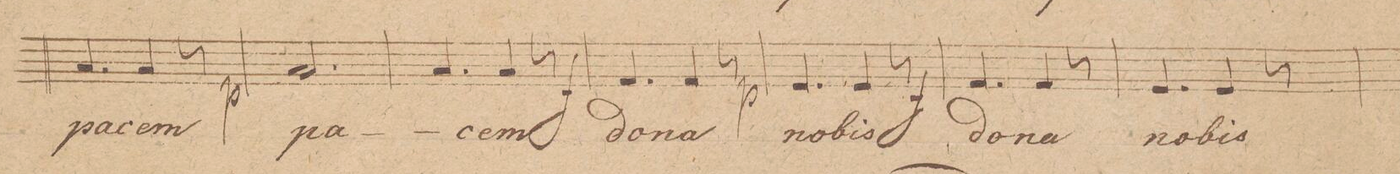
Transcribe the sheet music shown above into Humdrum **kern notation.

**kern	**text	**dynam
*I"Baſso 2do	*	*
*clefF4	*	*
*k[]	*	*
*M6/8	*	*
4.C/	pa-	.
4C/	-cem	.
8r	.	.
=73	=73	=73
2.C/	pa-	p
=74	=74	=74
4.C/	.	.
4C/	-cem	.
8r	.	.
=75	=75	=75
4.AA/	do-	f
4AA/	-na	.
8r	.	.
=76	=76	=76
4.GG/	no-	p
4GG/	-bis	.
8r	.	.
=77	=77	=77
4.AA/	do-	f
4AA/	-na	.
8r	.	.
=78	=78	=78
4.GG/	no-	.
4GG/	-bis	.
8r	.	.
=79	=79	=79
*-	*-	*-
